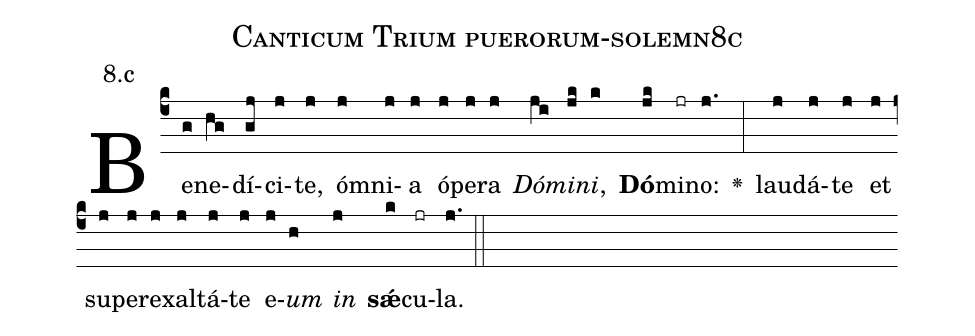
name: Canticum Trium puerorum-solemn8c;
annotation: 8.c;
%%
(c4)Be(g)ne(hg)dí(gj)ci(j)te,(j) óm(j)ni(j)a(j) ó(j)pe(j)ra(j) <i>Dó</i>(ji)<i>mi</i>(jk)<i>ni</i>,(k) <b>Dó</b>(jk)mi(jr)no:(j.) <v>\greheightstar</v>(:) lau(j)dá(j)te(j) et(j) su(j)pe(j)re(j)xal(j)tá(j)te(j) e(j)<i>um</i>(h) <i>in</i>(j) <b>sǽ</b>(k)cu(jr)la.(j.) (::)


%E(j) u(j) o(h) u(j) a(k) e.(j.) (::)
